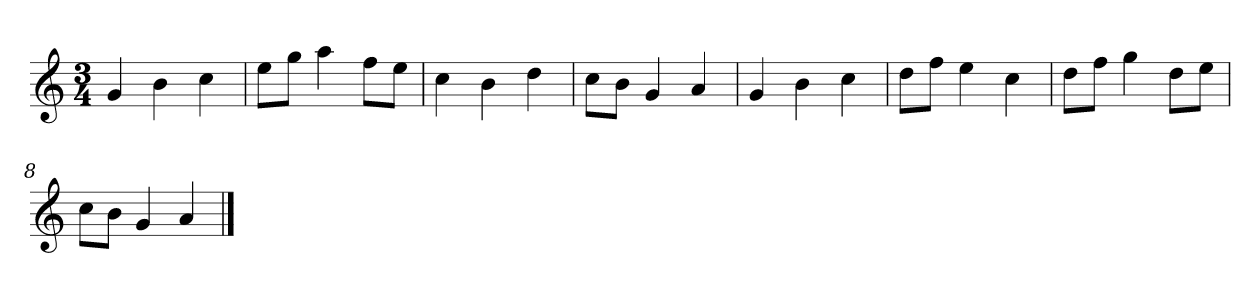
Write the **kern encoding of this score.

**kern
*part1
*staff1
*clefG2
*k[]
*M3/4
=
4g
4b
4cc
=2
8ee\L
8gg\J
4aa
8ff\L
8ee\J
=3
4cc
4b
4dd
=4
8cc\L
8b\J
4g
4a
=5y
4g
4b
4cc
=6
8dd\L
8ff\J
4ee
4cc
=7
8dd\L
8ff\J
4gg
8dd\L
8ee\J
=8
8cc\L
8b\J
4g
4a
==
*-
